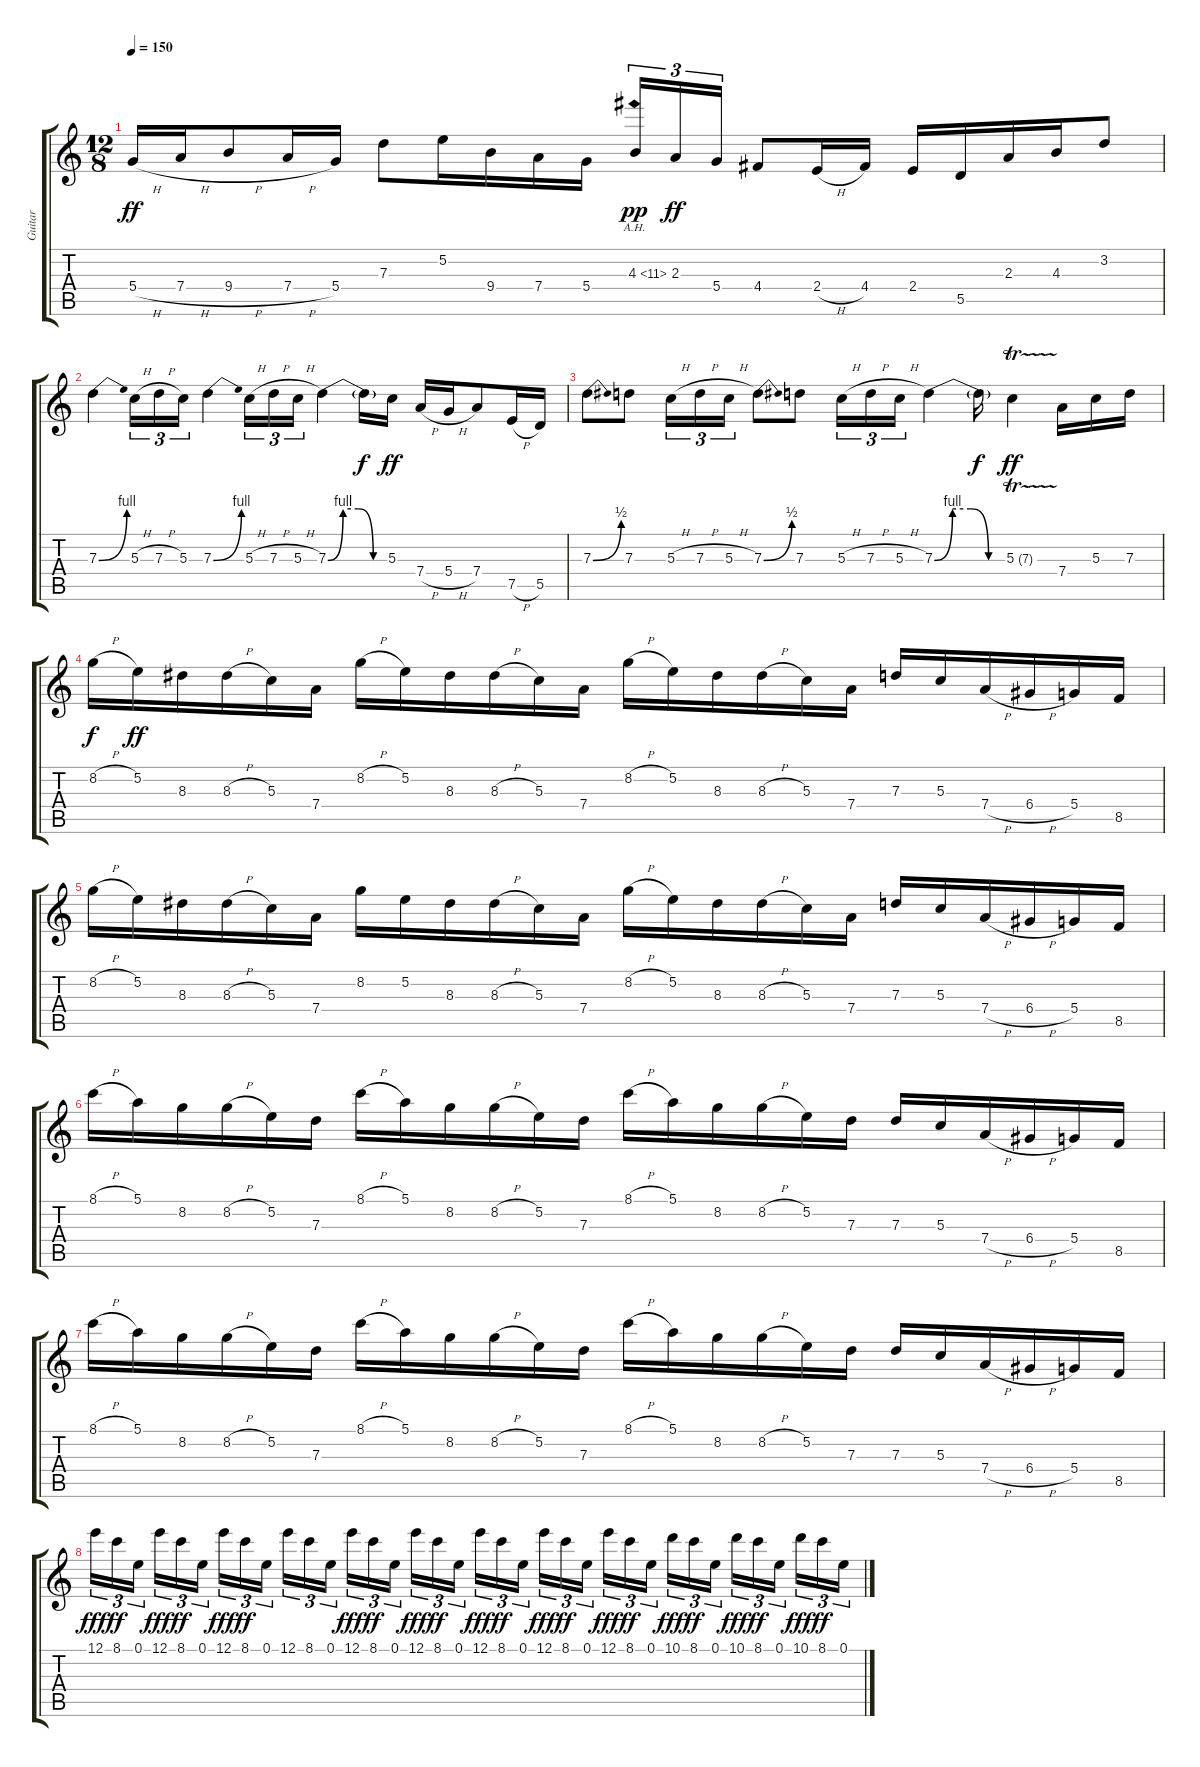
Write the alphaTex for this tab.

\track ("Guitar" "Guitar") {instrument overdrivenguitar}
\staff {score tabs}
\tuning (E4 B3 G3 D3 A2 E2) {hide}
\ts (12 8)
\tempo 150
\clef g2
\ks c
5.4{h}.16{dy ff} 7.4{h}.16 9.4{h}.8 7.4{h}.16 5.4.16 7.3.8 5.2.16 9.4.16 7.4.16 5.4.16 4.3{ah 7}.16{tu (3 2) dy pp} 2.3.16{tu (3 2) dy ff} 5.4.16{tu (3 2)} 4.4.8 2.4{h}.16 4.4.16 2.4.16 5.5.16 2.3.16 4.3.16 3.2.8 |
7.3{be (bend 0 0 60 4)}.4 5.3{h}.16{tu (3 2)} 7.3{h}.16{tu (3 2)} 5.3.16{tu (3 2)} 7.3{be (bend 0 0 60 4)}.4 5.3{h}.16{tu (3 2)} 7.3{h}.16{tu (3 2)} 5.3{h}.16{tu (3 2)} 7.3{be (custom 0 0 15 4 30 4 45 0 60 0)}.4 7.3{t}.16{dy f} 5.3.16{dy ff} 7.4{h}.16 5.4{h}.16 7.4.8 7.5{h}.16 5.5.16 |
7.3{be (bend 0 0 60 2)}.8 7.3.8 5.3{h}.16{tu (3 2)} 7.3{h}.16{tu (3 2)} 5.3{h}.16{tu (3 2)} 7.3{be (bend 0 0 60 2)}.8 7.3.8 5.3{h}.16{tu (3 2)} 7.3{h}.16{tu (3 2)} 5.3{h}.16{tu (3 2)} 7.3{be (custom 0 0 15 4 30 4 45 0 60 0)}.4 7.3{t}.16{dy f} 5.3{tr (7 16)}.4{dy ff} 7.4.16 5.3.16 7.3.16 |
8.2{h}.16{dy f} 5.2.16{dy ff} 8.3.16 8.3{h}.16 5.3.16 7.4.16 8.2{h}.16 5.2.16 8.3.16 8.3{h}.16 5.3.16 7.4.16 8.2{h}.16 5.2.16 8.3.16 8.3{h}.16 5.3.16 7.4.16 7.3.16 5.3.16 7.4{h}.16 6.4{h}.16 5.4.16 8.5.16 |
8.2{h}.16 5.2.16 8.3.16 8.3{h}.16 5.3.16 7.4.16 8.2.16 5.2.16 8.3.16 8.3{h}.16 5.3.16 7.4.16 8.2{h}.16 5.2.16 8.3.16 8.3{h}.16 5.3.16 7.4.16 7.3.16 5.3.16 7.4{h}.16 6.4{h}.16 5.4.16 8.5.16 |
8.1{h}.16 5.1.16 8.2.16 8.2{h}.16 5.2.16 7.3.16 8.1{h}.16 5.1.16 8.2.16 8.2{h}.16 5.2.16 7.3.16 8.1{h}.16 5.1.16 8.2.16 8.2{h}.16 5.2.16 7.3.16 7.3.16 5.3.16 7.4{h}.16 6.4{h}.16 5.4.16 8.5.16 |
8.1{h}.16 5.1.16 8.2.16 8.2{h}.16 5.2.16 7.3.16 8.1{h}.16 5.1.16 8.2.16 8.2{h}.16 5.2.16 7.3.16 8.1{h}.16 5.1.16 8.2.16 8.2{h}.16 5.2.16 7.3.16 7.3.16 5.3.16 7.4{h}.16 6.4{h}.16 5.4.16 8.5.16 |
12.1.16{tu (3 2) dy fff} 8.1.16{tu (3 2) dy ff} 0.1.16{tu (3 2)} 12.1.16{tu (3 2) dy fff} 8.1.16{tu (3 2) dy ff} 0.1.16{tu (3 2)} 12.1.16{tu (3 2) dy fff} 8.1.16{tu (3 2) dy ff} 0.1.16{tu (3 2)} 12.1.16{tu (3 2)} 8.1.16{tu (3 2)} 0.1.16{tu (3 2)} 12.1.16{tu (3 2) dy fff} 8.1.16{tu (3 2) dy ff} 0.1.16{tu (3 2)} 12.1.16{tu (3 2) dy fff} 8.1.16{tu (3 2) dy ff} 0.1.16{tu (3 2)} 12.1.16{tu (3 2) dy fff} 8.1.16{tu (3 2) dy ff} 0.1.16{tu (3 2)} 12.1.16{tu (3 2) dy fff} 8.1.16{tu (3 2) dy ff} 0.1.16{tu (3 2)} 12.1.16{tu (3 2) dy fff} 8.1.16{tu (3 2) dy ff} 0.1.16{tu (3 2)} 10.1.16{tu (3 2) dy fff} 8.1.16{tu (3 2) dy ff} 0.1.16{tu (3 2)} 10.1.16{tu (3 2) dy fff} 8.1.16{tu (3 2) dy ff} 0.1.16{tu (3 2)} 10.1.16{tu (3 2) dy fff} 8.1.16{tu (3 2) dy ff} 0.1.16{tu (3 2)}
